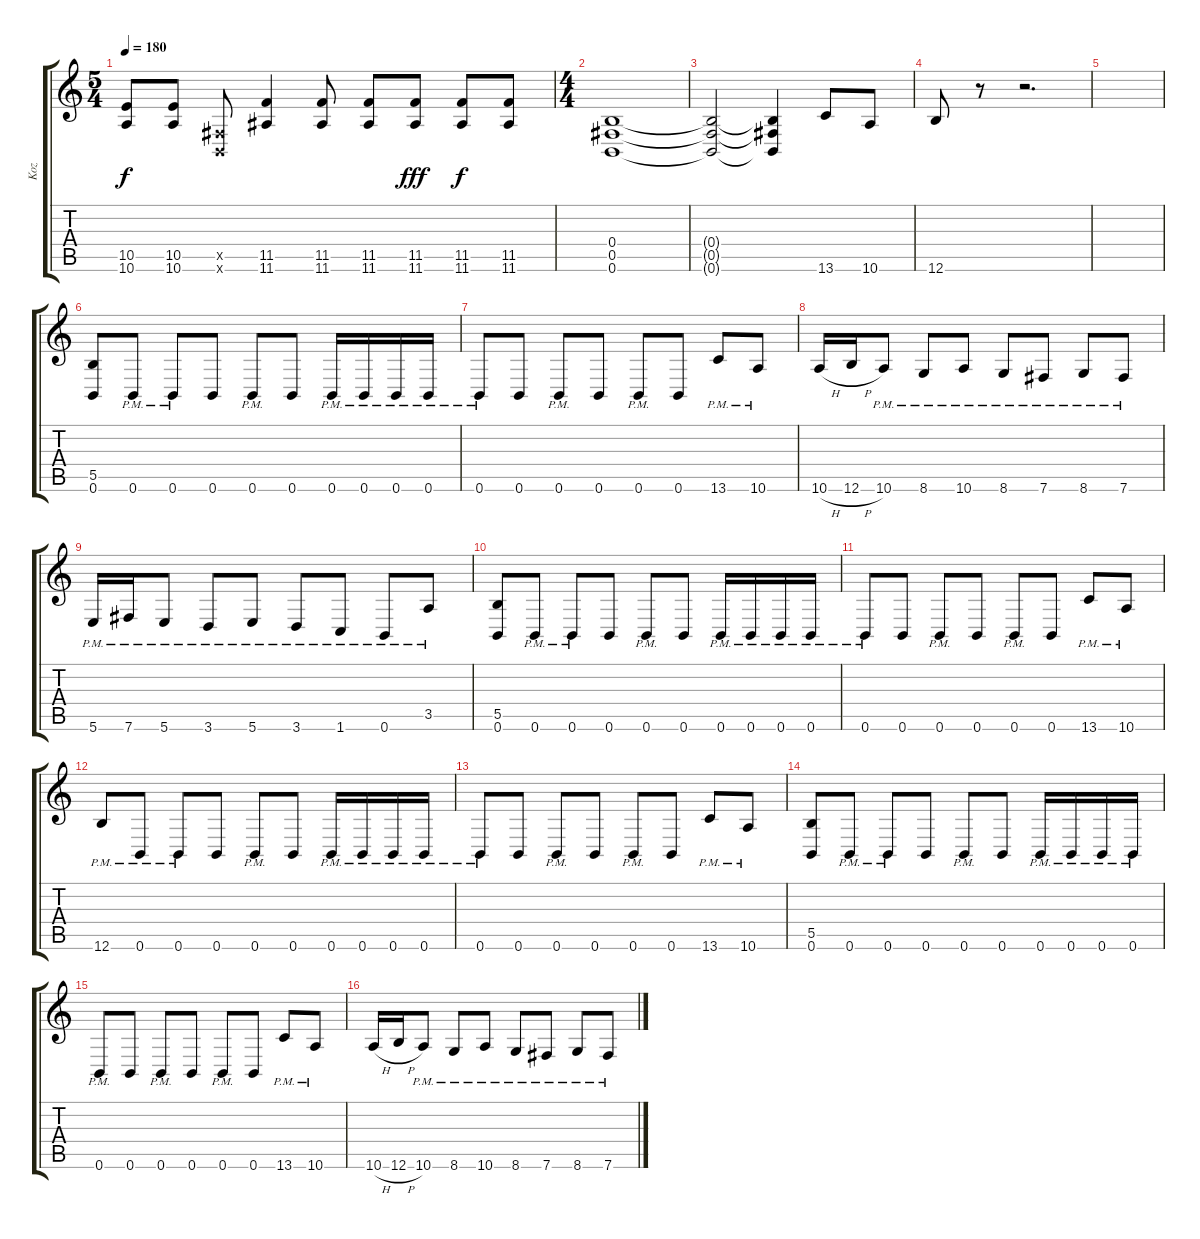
\track ("Koz" "Koz") {instrument distortionguitar}
\staff {score tabs}
\tuning (Db4 Ab3 E3 B2 Gb2 B1) {hide}
\ts (5 4)
\tempo 180
\clef g2
\ks c
(10.5{t} 10.6{t}).8{dy f} (10.5 10.6).8 (0.5{x} 0.6{x}).8 (11.5 11.6).4 (11.5 11.6).8 (11.5 11.6).8 (11.5 11.6).8{dy fff} (11.5 11.6).8{dy f} (11.5 11.6).8 |
\ts (4 4)
(0.4 0.5 0.6).1 |
(0.4{t} 0.5{t} 0.6{t}).2 (0.4{t} 0.5{t} 0.6{t}).4 13.6.8 10.6.8 |
12.6.8 r.8 r.2{d} |
|
(5.5 0.6).8 0.6{pm}.8 0.6{pm}.8 0.6.8 0.6{pm}.8 0.6.8 0.6{pm}.16 0.6{pm}.16 0.6{pm}.16 0.6{pm}.16 |
0.6{pm}.8 0.6.8 0.6{pm}.8 0.6.8 0.6{pm}.8 0.6.8 13.6{pm}.8 10.6{pm}.8 |
10.6{h}.16 12.6{h}.16 10.6{pm}.8 8.6{pm}.8 10.6{pm}.8 8.6{pm}.8 7.6{pm}.8 8.6{pm}.8 7.6{pm}.8 |
5.6{pm}.16 7.6{pm}.16 5.6{pm}.8 3.6{pm}.8 5.6{pm}.8 3.6{pm}.8 1.6{pm}.8 0.6{pm}.8 3.5{pm}.8 |
(5.5 0.6).8 0.6{pm}.8 0.6{pm}.8 0.6.8 0.6{pm}.8 0.6.8 0.6{pm}.16 0.6{pm}.16 0.6{pm}.16 0.6{pm}.16 |
0.6{pm}.8 0.6.8 0.6{pm}.8 0.6.8 0.6{pm}.8 0.6.8 13.6{pm}.8 10.6{pm}.8 |
12.6{pm}.8 0.6{pm}.8 0.6{pm}.8 0.6.8 0.6{pm}.8 0.6.8 0.6{pm}.16 0.6{pm}.16 0.6{pm}.16 0.6{pm}.16 |
0.6{pm}.8 0.6.8 0.6{pm}.8 0.6.8 0.6{pm}.8 0.6.8 13.6{pm}.8 10.6{pm}.8 |
(5.5 0.6).8 0.6{pm}.8 0.6{pm}.8 0.6.8 0.6{pm}.8 0.6.8 0.6{pm}.16 0.6{pm}.16 0.6{pm}.16 0.6{pm}.16 |
0.6{pm}.8 0.6.8 0.6{pm}.8 0.6.8 0.6{pm}.8 0.6.8 13.6{pm}.8 10.6{pm}.8 |
10.6{h}.16 12.6{h}.16 10.6{pm}.8 8.6{pm}.8 10.6{pm}.8 8.6{pm}.8 7.6{pm}.8 8.6{pm}.8 7.6{pm}.8
